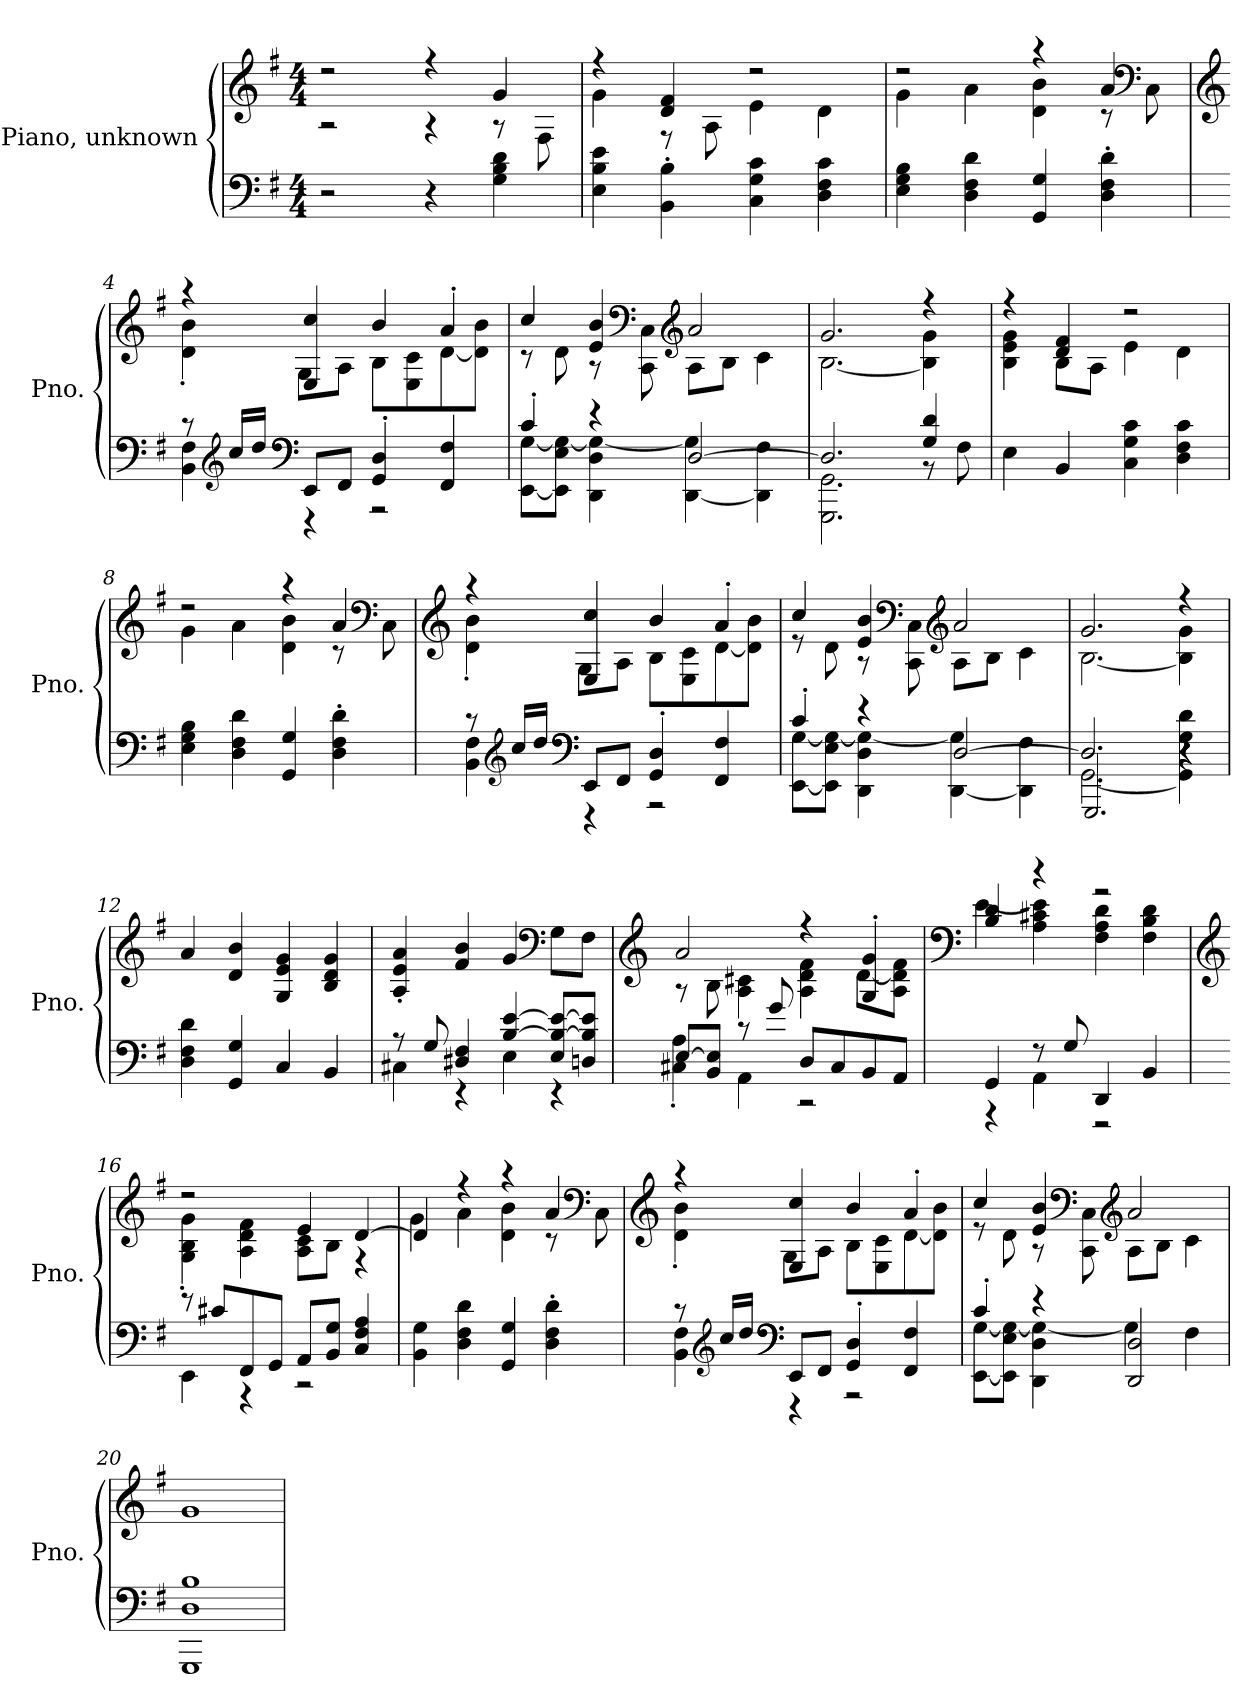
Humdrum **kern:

**kern	**kern
*part1	*part1
*staff2	*staff1
*I"Piano, unknown	*
*I'Pno.	*
*clefF4	*clefG2
*k[f#]	*k[f#]
*M4/4	*M4/4
*MM120	*MM120
=1	=1
*	*^
2r	2r	2r
4r	4r	4r
4G\ 4B\ 4d\	4g/	8r
.	.	8F#\
=2	=2	=2
4E\ 4B\ 4e\	4r	4g\
4BB\' 4B\'	4d/ 4f#/	8r
.	.	8A\
4C\ 4G\ 4c\	2r	4e\
4D\ 4F#\ 4c\	.	4d\
=3	=3	=3
4E\ 4G\ 4B\	2r	4g\
4D\ 4F#\ 4d\	.	4a\
4GG/ 4G/	4r	4d\ 4b\
4D\' 4F#\' 4d\'	4a/	8r
*	*clefF4	*
.	.	8C\
=4	=4	=4
*	*clefG2	*
*^	*	*
8r	4BB\ 4F#\	4r	4d\' 4b\'
*clefG2	*	*	*
16cc/LL	.	.	.
16dd/JJ	.	.	.
*clefF4	*	*	*
8EE/L	4r	4E/ 4cc/	8G\L
8FF#/J	.	.	8A\J
4GG/' 4D/'	2r	4b/	8B\L
.	.	.	8E\ 8c\
4FF#/ 4F#/	.	4a'/	[8d\
.	.	.	8d\] 8b\J
!!LO:LB:g=z	!!
=5	=5	=5	=5
4c'/	[8EE\ [8G\L	4cc/	8r
.	8EE\] 8E\ 8G\_J	.	8d\
4r	4DD\ 4D\ 4G\_	4e/ 4b/	8r
*	*	*clefF4	*
.	.	.	8CC\ 8C\
*	*	*clefG2	*
[2D/	[4DD\ 4G\]	2a/	8A\L
.	.	.	8B\J
.	4DD\] 4F#\	.	4c\
=6	=6	=6	=6
2.D/]	2.GGG\ 2.GG\	2.g/	[2.B\
4G/ 4d/	8r	4r	4B\] 4g\
.	8F#\	.	.
*v	*v	*	*
=7	=7	=7
4E\	4r	4B\ 4e\ 4g\
4BB/	4d/ 4f#/	8B\L
.	.	8A\J
4C\ 4G\ 4c\	2r	4e\
4D\ 4F#\ 4c\	.	4d\
=8	=8	=8
4E\ 4G\ 4B\	2r	4g\
4D\ 4F#\ 4d\	.	4a\
4GG/ 4G/	4r	4d\ 4b\
4D\' 4F#\' 4d\'	4a/	8r
*	*clefF4	*
.	.	8C\
!!LO:LB:g=z	!!
=9	=9	=9
*	*clefG2	*
*^	*	*
8r	4BB\ 4F#\	4r	4d\' 4b\'
*clefG2	*	*	*
16cc/LL	.	.	.
16dd/JJ	.	.	.
*clefF4	*	*	*
8EE/L	4r	4E/ 4cc/	8G\L
8FF#/J	.	.	8A\J
4GG/' 4D/'	2r	4b/	8B\L
.	.	.	8E\ 8c\
4FF#/ 4F#/	.	4a'/	[8d\
.	.	.	8d\] 8b\J
=10	=10	=10	=10
4c'/	[8EE\ [8G\L	4cc/	8r
.	8EE\] 8E\ 8G\_J	.	8d\
4r	4DD\ 4D\ 4G\_	4e/ 4b/	8r
*	*	*clefF4	*
.	.	.	8CC\ 8C\
*	*	*clefG2	*
[2D/	[4DD\ 4G\]	2a/	8A\L
.	.	.	8B\J
.	4DD\] 4F#\	.	4c\
=11	=11	=11	=11
*	*^	*	*
2.D/]	[2.GG\	2.GGG/	2.g/	[2.B\
4r	4GG\] 4G\ 4d\	4r	4r	4B\] 4g\
*v	*v	*v	*	*
*	*v	*v
=12	=12
4D\ 4F#\ 4d\	4a/
4GG/ 4G/	4d/ 4b/
4C/	4G/ 4e/ 4g/
4BB/	4B/ 4d/ 4g/
!!LO:LB:g=z
=13	=13
*^	*
8r	4C#X\	4A/' 4e/' 4a/'
8G/	.	.
4D#X/ 4F#/	4r	4f#/ 4b/
[4B/ [4e/	4E\	4g/
*	*	*clefF4
8E/ 8B/_ 8e/_L	4r	8G\L
8Dn/ 8B/] 8e/]J	.	8F#\J
=14	=14	=14
*	*	*clefG2
*	*	*^
[8E/L	4C#X\' 4A\'	2a/	8r
8BB/ 8E/]J	.	.	8B\
8r	4AA\	.	4A\ 4c#X\
8g/	.	.	.
8D/L	2r	4r	4A\ 4d\ 4f#\
8C#/	.	.	.
8BB/	.	4G/' 4g/'	[8d\L
8AA/J	.	.	8A\ 8d\] 8f#\J
=15	=15	=15	=15
*	*	*clefF4	*
4GG/	4r	4B/ 4d/	[4e\
8r	4AA\	4r	4A\ 4c#X\ 4e\]
8G/	.	.	.
4DD/	2r	2r	4F#\ 4A\ 4d\
4BB/	.	.	4F#\ 4B\ 4d\
=16	=16	=16	=16
*	*	*clefG2	*
8r	4EE\	2r	4G\' 4B\' 4g\'
8c#X/L	.	.	.
8FF#/	4r	.	4A\ 4d\ 4f#\
8GG/J	.	.	.
8AA/L	2r	4e/	8A\ 8c\L
8BB/ 8G/J	.	.	8B\J
4C/ 4F#/ 4A/	.	[4d/	4r
*v	*v	*	*
!!LO:LB:g=z	!!
=17	=17	=17
4BB\ 4G\	4d/]	4g\
4D\ 4F#\ 4d\	4r	4a\
4GG/ 4G/	4r	4d\ 4b\
4D\' 4F#\' 4d\'	4a/	8r
*	*clefF4	*
.	.	8C\
=18	=18	=18
*	*clefG2	*
*^	*	*
8r	4BB\ 4F#\	4r	4d\' 4b\'
*clefG2	*	*	*
16cc/LL	.	.	.
16dd/JJ	.	.	.
*clefF4	*	*	*
8EE/L	4r	4E/ 4cc/	8G\L
8FF#/J	.	.	8A\J
4GG/' 4D/'	2r	4b/	8B\L
.	.	.	8E\ 8c\
4FF#/ 4F#/	.	4a'/	[8d\
.	.	.	8d\] 8b\J
=19	=19	=19	=19
4c'/	[8EE\ [8G\L	4cc/	8r
.	8EE\] 8E\ 8G\_J	.	8d\
4r	4DD\ 4D\ 4G\_	4e/ 4b/	8r
*	*	*clefF4	*
.	.	.	8CC\ 8C\
*	*	*clefG2	*
2DD/ 2D/	4G\]	2a/	8A\L
.	.	.	8B\J
.	4F#\	.	4c\
*v	*v	*	*
*	*v	*v
=20	=20
1GGG 1D 1B	1g
=	=
*-	*-
